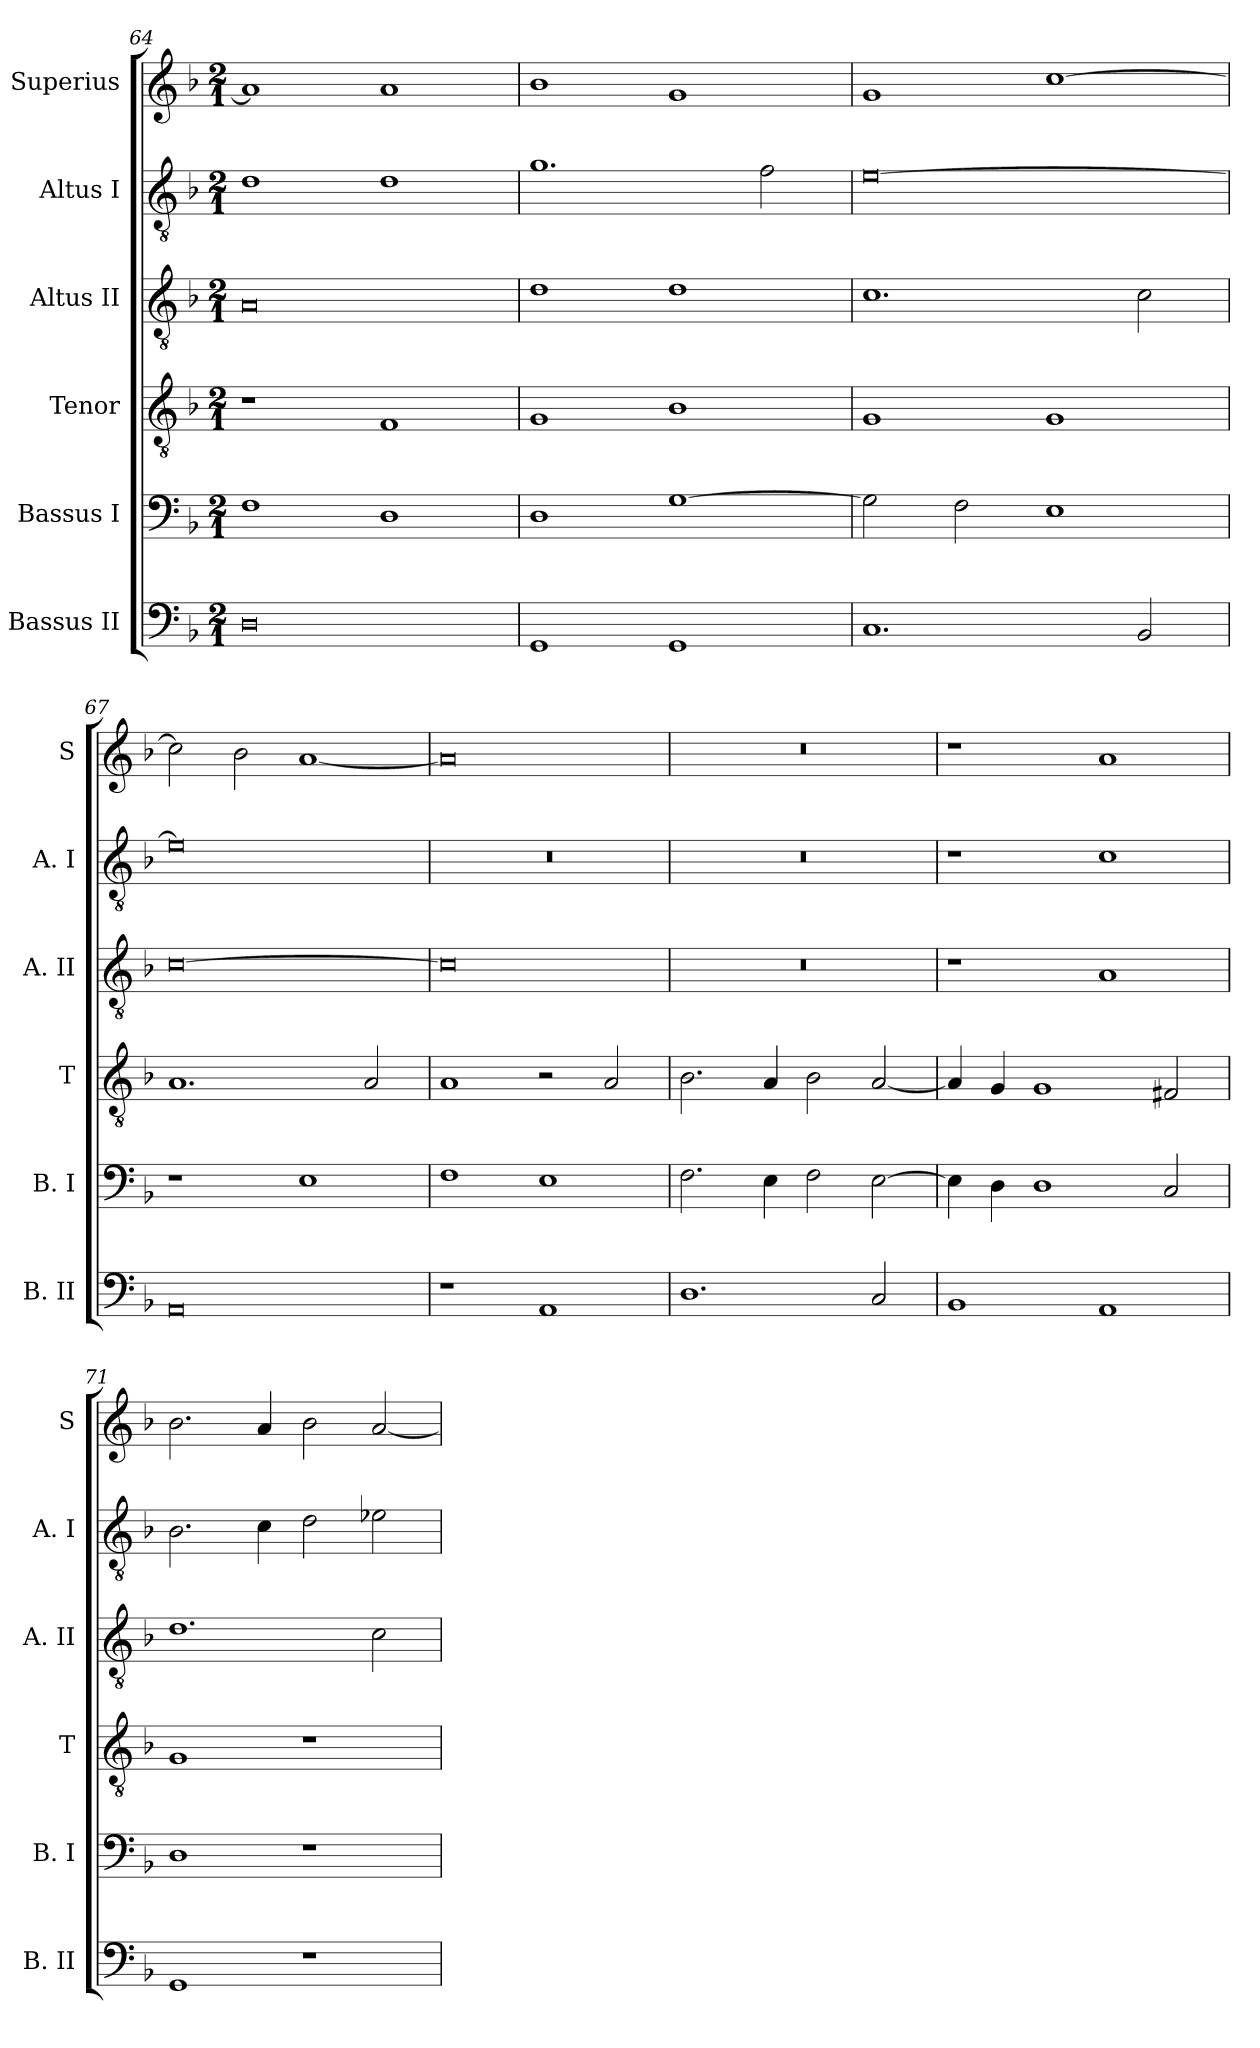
**kern	**kern	**kern	**kern	**kern	**kern
*part6	*part5	*part4	*part3	*part2	*part1
*staff6	*staff5	*staff4	*staff3	*staff2	*staff1
*I"Bassus II	*I"Bassus I	*I"Tenor	*I"Altus II	*I"Altus I	*I"Superius
*I'B. II	*I'B. I	*I'T	*I'A. II	*I'A. I	*I'S
*clefF4	*clefF4	*clefGv2	*clefGv2	*clefGv2	*clefG2
*k[b-]	*k[b-]	*k[b-]	*k[b-]	*k[b-]	*k[b-]
*F:	*F:	*F:	*F:	*F:	*F:
*M2/1	*M2/1	*M2/1	*M2/1	*M2/1	*M2/1
=64	=64	=64	=64	=64	=64
0D	1F	1r	0A	1d	1a]
.	1D	1F	.	1d	1a
=65	=65	=65	=65	=65	=65
1GG	1D	1G	1d	1.g	1b-
1GG	[1G	1B-	1d	.	1g
.	.	.	.	2f	.
=66	=66	=66	=66	=66	=66
1.C	2G]	1G	1.c	[0e	1g
.	2F	.	.	.	.
.	1E	1G	.	.	[1cc
2BB-	.	.	2c	.	.
=67	=67	=67	=67	=67	=67
0AA	1r	1.A	[0c	0e]	2cc]
.	.	.	.	.	2b-
.	1E	.	.	.	[1a
.	.	2A	.	.	.
=68	=68	=68	=68	=68	=68
1r	1F	1A	0c]	0r	0a]
1AA	1E	2r	.	.	.
.	.	2A	.	.	.
=69	=69	=69	=69	=69	=69
1.D	2.F	2.B-	0r	0r	0r
.	4E	4A	.	.	.
.	2F	2B-	.	.	.
2C	[2E	[2A	.	.	.
=70	=70	=70	=70	=70	=70
1BB-	4E]	4A]	1r	1r	1r
.	4D	4G	.	.	.
.	1D	1G	.	.	.
1AA	.	.	1A	1c	1a
.	2C	2F#X	.	.	.
=71	=71	=71	=71	=71	=71
1GG	1D	1G	1.d	2.B-	2.b-
.	.	.	.	4c	4a
1r	1r	1r	.	2d	2b-
.	.	.	2c	2e-X	[2a
=	=	=	=	=	=
*-	*-	*-	*-	*-	*-
